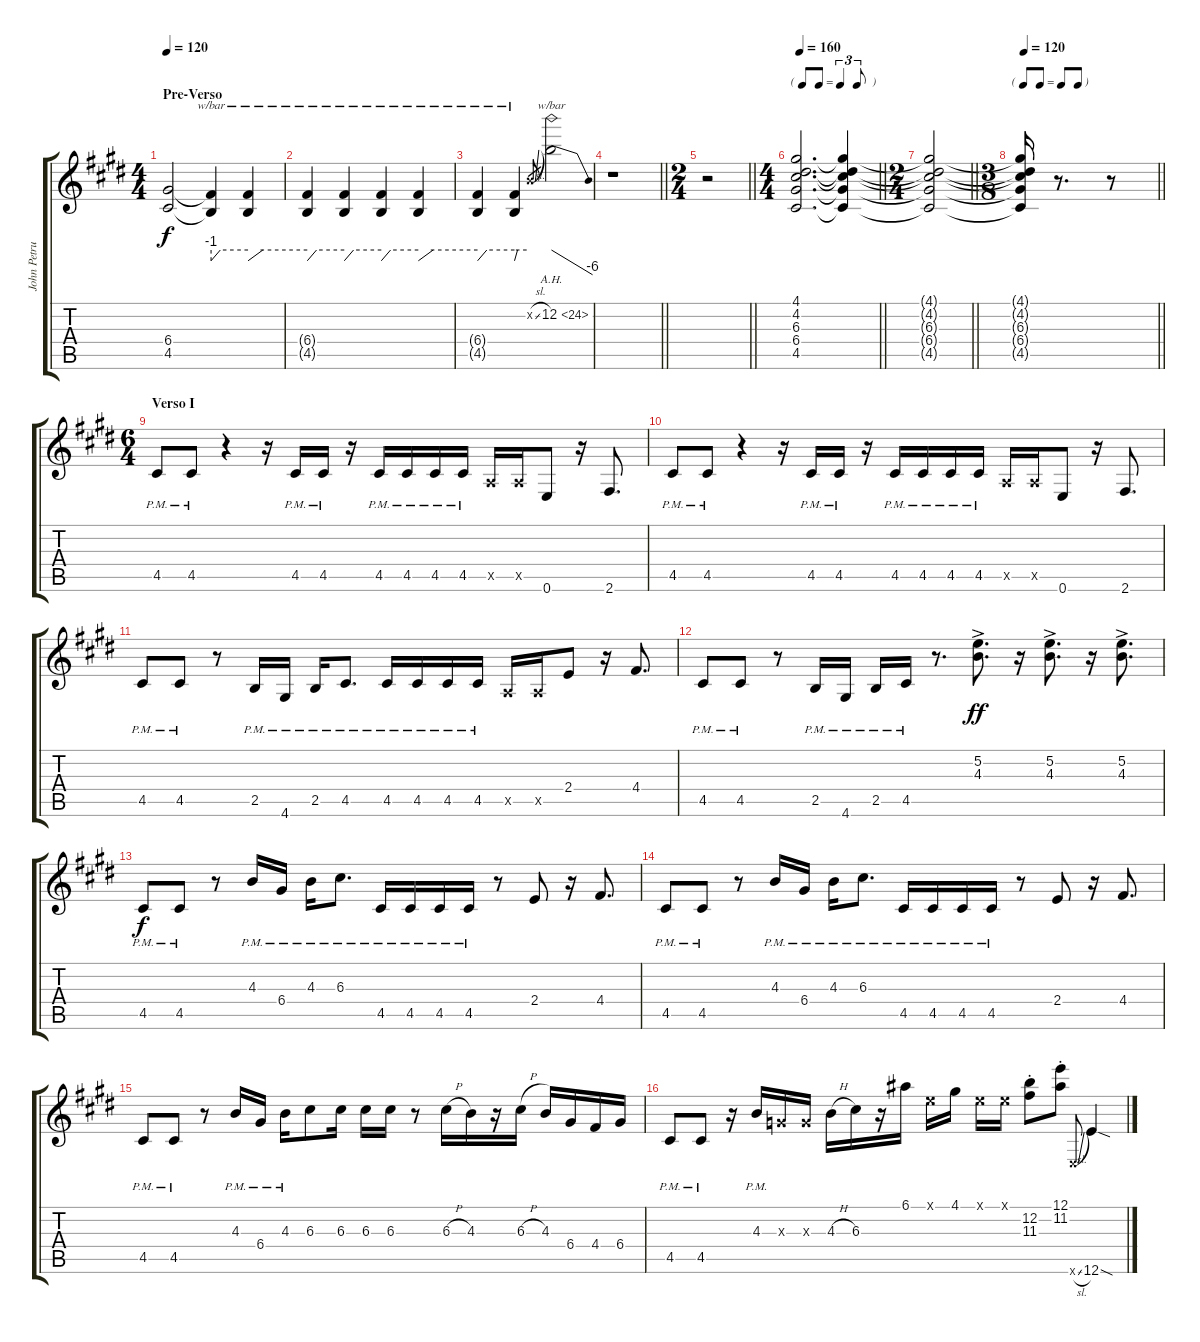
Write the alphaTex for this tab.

\track ("John Petrucci I" "John Petru") {instrument distortionguitar}
\staff {score tabs}
\tuning (E4 B3 G3 D3 A2 E2) {hide}
\ts (4 4)
\section ("" "Pre-Verso")
\tempo 120
\clef g2
\ks e
(6.4 4.5).2{dy f} (6.4{t} 4.5{t}).4{tbe (custom default 0 -4 15 0 60 0)} (6.4{t} 4.5{t}).4{tbe (custom default 0 -4 15 0 60 0)} |
(6.4{t} 4.5{t}).4{tbe (custom default 0 -4 15 0 60 0)} (6.4{t} 4.5{t}).4{tbe (custom default 0 -4 15 0 60 0)} (6.4{t} 4.5{t}).4{tbe (custom default 0 -4 15 0 60 0)} (6.4{t} 4.5{t}).4{tbe (custom default 0 -4 15 0 60 0)} |
(6.4{t} 4.5{t}).4{tbe (custom default 0 -4 15 0 60 0)} (6.4{t} 4.5{t}).4{tbe (custom default 0 -4 15 0 60 0)} 0.2{sl x}.8{gr} 12.2{ah 12}.2{tbe (dive default 0 0 60 -24)} |
\barLineRight lightlight
r.1 |
\ts (2 4)
\barLineRight lightlight
r.2{volume 0} |
\ts (4 4)
\tf triplet8th
\tempo 160
\barLineRight lightlight
(4.1 4.2 6.3 6.4 4.5).2{d} (4.1{t} 4.2{t} 6.3{t} 6.4{t} 4.5{t}).4{volume 16} |
\ts (2 4)
\barLineRight lightlight
(4.1{t} 4.2{t} 6.3{t} 6.4{t} 4.5{t}).2 |
\ts (3 8)
\tf none
\tempo 120
\barLineRight lightlight
(4.1{t} 4.2{t} 6.3{t} 6.4{t} 4.5{t}).16 r.8{d} r.8 |
\ts (6 4)
\section ("" "Verso I")
4.5{pm}.8{volume 13 balance 8 instrument electricguitarmuted} 4.5{pm}.8 r.4 r.16 4.5{pm}.16 4.5{pm}.16 r.16 4.5{pm}.16 4.5{pm}.16 4.5{pm}.16 4.5{pm}.16 0.5{x}.16 0.5{x}.16 0.6.8 r.16 2.6.8{d} |
4.5{pm}.8 4.5{pm}.8 r.4 r.16 4.5{pm}.16 4.5{pm}.16 r.16 4.5{pm}.16 4.5{pm}.16 4.5{pm}.16 4.5{pm}.16 0.5{x}.16 0.5{x}.16 0.6.8 r.16 2.6.8{d} |
4.5{pm}.8 4.5{pm}.8 r.8 2.5{pm}.16 4.6{pm}.16 2.5{pm}.16 4.5{pm}.8{d} 4.5{pm}.16 4.5{pm}.16 4.5{pm}.16 4.5{pm}.16 0.5{x}.16 0.5{x}.16 2.4.8 r.16 4.4.8{d} |
4.5{pm}.8 4.5{pm}.8 r.8 2.5{pm}.16 4.6{pm}.16 2.5{pm}.16 4.5{pm}.16 r.8{d} (5.2{ac} 4.3{ac}).8{d dy ff volume 12} r.16 (5.2{ac} 4.3{ac}).8{d} r.16 (5.2{ac} 4.3{ac}).8{d} |
4.5{pm}.8{dy f volume 13} 4.5{pm}.8 r.8 4.3{pm}.16 6.4{pm}.16 4.3{pm}.16 6.3{pm}.8{d} 4.5{pm}.16 4.5{pm}.16 4.5{pm}.16 4.5{pm}.16 r.8 2.4.8 r.16 4.4.8{d} |
4.5{pm}.8 4.5{pm}.8 r.8 4.3{pm}.16 6.4{pm}.16 4.3{pm}.16 6.3{pm}.8{d} 4.5{pm}.16 4.5{pm}.16 4.5{pm}.16 4.5{pm}.16 r.8 2.4.8 r.16 4.4.8{d} |
4.5{pm}.8 4.5{pm}.8 r.8 4.3{pm}.16 6.4{pm}.16 4.3{pm}.16 6.3.8 6.3.16 6.3.16 6.3.16 r.8 6.3{h}.16 4.3.16 r.16 6.3{h}.16 4.3.16 6.4.16 4.4.16 6.4.16 |
4.5{pm}.8 4.5{pm}.8 r.16 4.3{pm}.16 0.3{x}.16 0.3{x}.16{beam split} 4.3{h}.16 6.3.16 r.16 6.1.16 0.1{x}.16{beam merge} 4.1.16{beam split} 0.1{x}.16 0.1{x}.16 (12.2{st} 11.3{st}).8 (12.1{st} 11.2{st}).8 0.6{sl x}.8{gr onbeat} 12.6{sod}.4{volume 16 balance 16 instrument distortionguitar}
